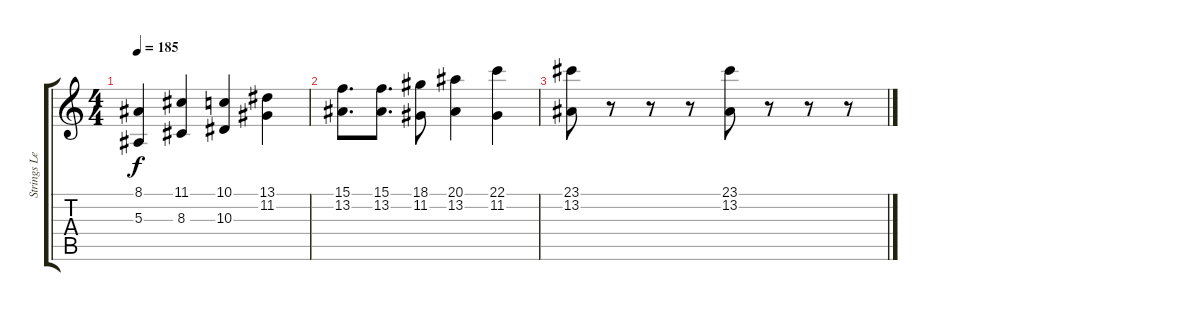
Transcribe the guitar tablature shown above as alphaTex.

\track ("Strings Lead" "Strings Le") {instrument stringensemble1}
\staff {score tabs}
\tuning (D4 A3 F3 C3 G2 D2) {hide}
\ts (4 4)
\tempo 185
\clef g2
\ks c
(8.1 5.3).4{dy f} (11.1 8.3).4 (10.1 10.3).4 (13.1 11.2).4 |
(15.1 13.2).8{d} (15.1 13.2).8{d} (18.1 11.2).8 (20.1 13.2).4 (22.1 11.2).4 |
(23.1 13.2).8 r.8 r.8 r.8 (23.1 13.2).8 r.8 r.8 r.8
